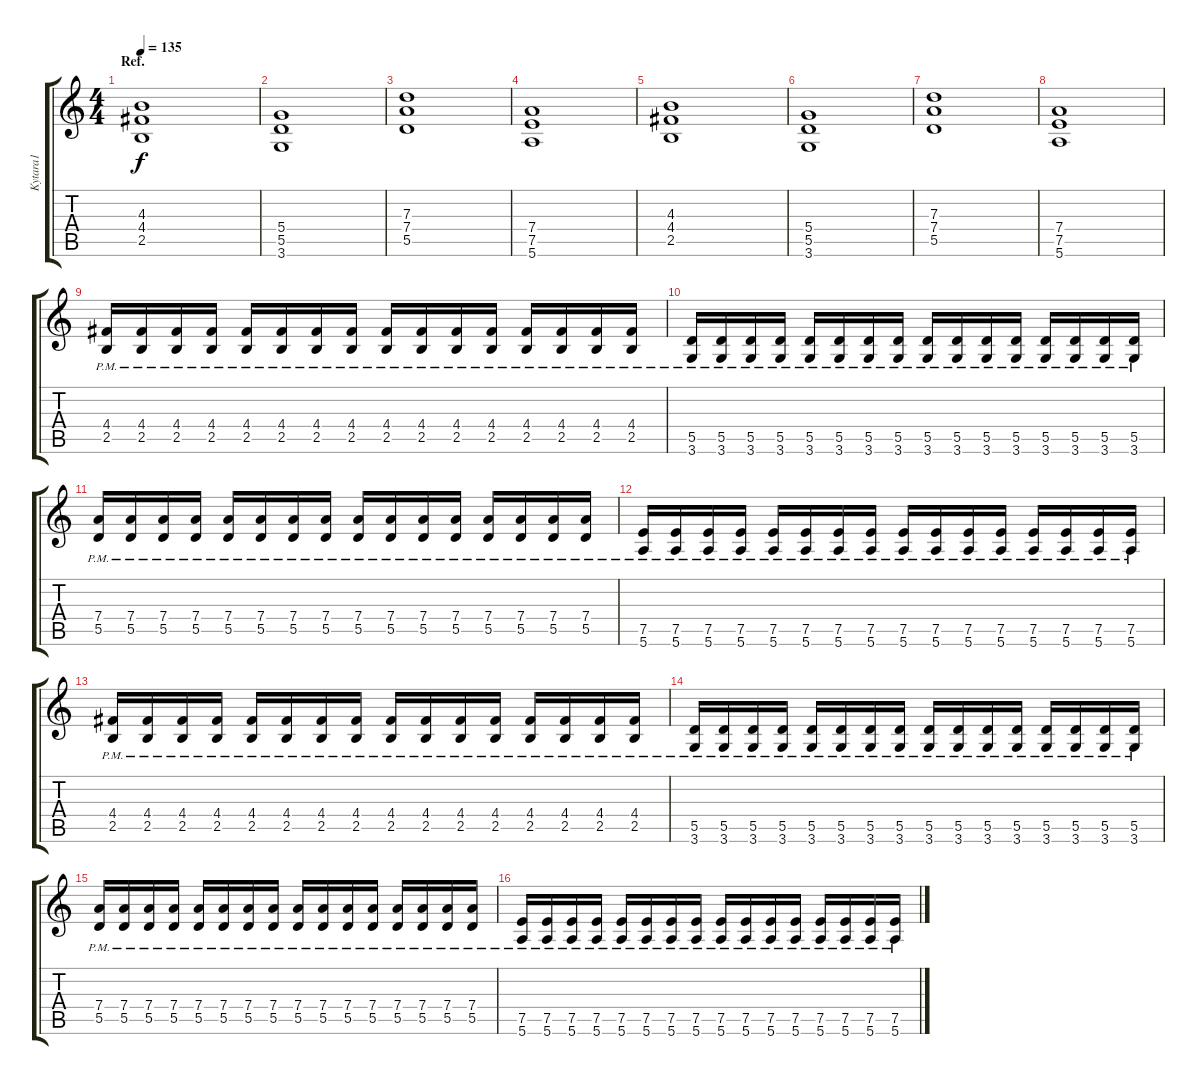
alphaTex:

\track ("Kytara1" "Kytara1") {instrument distortionguitar}
\staff {score tabs}
\tuning (E4 B3 G3 D3 A2 E2) {hide}
\ts (4 4)
\section ("" "Ref.")
\tempo 135
\clef g2
\ks c
(4.3 4.4 2.5).1{dy f} |
(5.4 5.5 3.6).1 |
(7.3 7.4 5.5).1 |
(7.4 7.5 5.6).1 |
(4.3 4.4 2.5).1 |
(5.4 5.5 3.6).1 |
(7.3 7.4 5.5).1 |
(7.4 7.5 5.6).1 |
(4.4{pm} 2.5{pm}).16 (4.4{pm} 2.5{pm}).16 (4.4{pm} 2.5{pm}).16 (4.4{pm} 2.5{pm}).16 (4.4{pm} 2.5{pm}).16 (4.4{pm} 2.5{pm}).16 (4.4{pm} 2.5{pm}).16 (4.4{pm} 2.5{pm}).16 (4.4{pm} 2.5{pm}).16 (4.4{pm} 2.5{pm}).16 (4.4{pm} 2.5{pm}).16 (4.4{pm} 2.5{pm}).16 (4.4{pm} 2.5{pm}).16 (4.4{pm} 2.5{pm}).16 (4.4{pm} 2.5{pm}).16 (4.4{pm} 2.5{pm}).16 |
(5.5{pm} 3.6{pm}).16 (5.5{pm} 3.6{pm}).16 (5.5{pm} 3.6{pm}).16 (5.5{pm} 3.6{pm}).16 (5.5{pm} 3.6{pm}).16 (5.5{pm} 3.6{pm}).16 (5.5{pm} 3.6{pm}).16 (5.5{pm} 3.6{pm}).16 (5.5{pm} 3.6{pm}).16 (5.5{pm} 3.6{pm}).16 (5.5{pm} 3.6{pm}).16 (5.5{pm} 3.6{pm}).16 (5.5{pm} 3.6{pm}).16 (5.5{pm} 3.6{pm}).16 (5.5{pm} 3.6{pm}).16 (5.5{pm} 3.6{pm}).16 |
(7.4{pm} 5.5{pm}).16 (7.4{pm} 5.5{pm}).16 (7.4{pm} 5.5{pm}).16 (7.4{pm} 5.5{pm}).16 (7.4{pm} 5.5{pm}).16 (7.4{pm} 5.5{pm}).16 (7.4{pm} 5.5{pm}).16 (7.4{pm} 5.5{pm}).16 (7.4{pm} 5.5{pm}).16 (7.4{pm} 5.5{pm}).16 (7.4{pm} 5.5{pm}).16 (7.4{pm} 5.5{pm}).16 (7.4{pm} 5.5{pm}).16 (7.4{pm} 5.5{pm}).16 (7.4{pm} 5.5{pm}).16 (7.4{pm} 5.5{pm}).16 |
(7.5{pm} 5.6{pm}).16 (7.5{pm} 5.6{pm}).16 (7.5{pm} 5.6{pm}).16 (7.5{pm} 5.6{pm}).16 (7.5{pm} 5.6{pm}).16 (7.5{pm} 5.6{pm}).16 (7.5{pm} 5.6{pm}).16 (7.5{pm} 5.6{pm}).16 (7.5{pm} 5.6{pm}).16 (7.5{pm} 5.6{pm}).16 (7.5{pm} 5.6{pm}).16 (7.5{pm} 5.6{pm}).16 (7.5{pm} 5.6{pm}).16 (7.5{pm} 5.6{pm}).16 (7.5{pm} 5.6{pm}).16 (7.5{pm} 5.6{pm}).16 |
(4.4{pm} 2.5{pm}).16 (4.4{pm} 2.5{pm}).16 (4.4{pm} 2.5{pm}).16 (4.4{pm} 2.5{pm}).16 (4.4{pm} 2.5{pm}).16 (4.4{pm} 2.5{pm}).16 (4.4{pm} 2.5{pm}).16 (4.4{pm} 2.5{pm}).16 (4.4{pm} 2.5{pm}).16 (4.4{pm} 2.5{pm}).16 (4.4{pm} 2.5{pm}).16 (4.4{pm} 2.5{pm}).16 (4.4{pm} 2.5{pm}).16 (4.4{pm} 2.5{pm}).16 (4.4{pm} 2.5{pm}).16 (4.4{pm} 2.5{pm}).16 |
(5.5{pm} 3.6{pm}).16 (5.5{pm} 3.6{pm}).16 (5.5{pm} 3.6{pm}).16 (5.5{pm} 3.6{pm}).16 (5.5{pm} 3.6{pm}).16 (5.5{pm} 3.6{pm}).16 (5.5{pm} 3.6{pm}).16 (5.5{pm} 3.6{pm}).16 (5.5{pm} 3.6{pm}).16 (5.5{pm} 3.6{pm}).16 (5.5{pm} 3.6{pm}).16 (5.5{pm} 3.6{pm}).16 (5.5{pm} 3.6{pm}).16 (5.5{pm} 3.6{pm}).16 (5.5{pm} 3.6{pm}).16 (5.5{pm} 3.6{pm}).16 |
(7.4{pm} 5.5{pm}).16 (7.4{pm} 5.5{pm}).16 (7.4{pm} 5.5{pm}).16 (7.4{pm} 5.5{pm}).16 (7.4{pm} 5.5{pm}).16 (7.4{pm} 5.5{pm}).16 (7.4{pm} 5.5{pm}).16 (7.4{pm} 5.5{pm}).16 (7.4{pm} 5.5{pm}).16 (7.4{pm} 5.5{pm}).16 (7.4{pm} 5.5{pm}).16 (7.4{pm} 5.5{pm}).16 (7.4{pm} 5.5{pm}).16 (7.4{pm} 5.5{pm}).16 (7.4{pm} 5.5{pm}).16 (7.4{pm} 5.5{pm}).16 |
(7.5{pm} 5.6{pm}).16 (7.5{pm} 5.6{pm}).16 (7.5{pm} 5.6{pm}).16 (7.5{pm} 5.6{pm}).16 (7.5{pm} 5.6{pm}).16 (7.5{pm} 5.6{pm}).16 (7.5{pm} 5.6{pm}).16 (7.5{pm} 5.6{pm}).16 (7.5{pm} 5.6{pm}).16 (7.5{pm} 5.6{pm}).16 (7.5{pm} 5.6{pm}).16 (7.5{pm} 5.6{pm}).16 (7.5{pm} 5.6{pm}).16 (7.5{pm} 5.6{pm}).16 (7.5{pm} 5.6{pm}).16 (7.5{pm} 5.6{pm}).16
